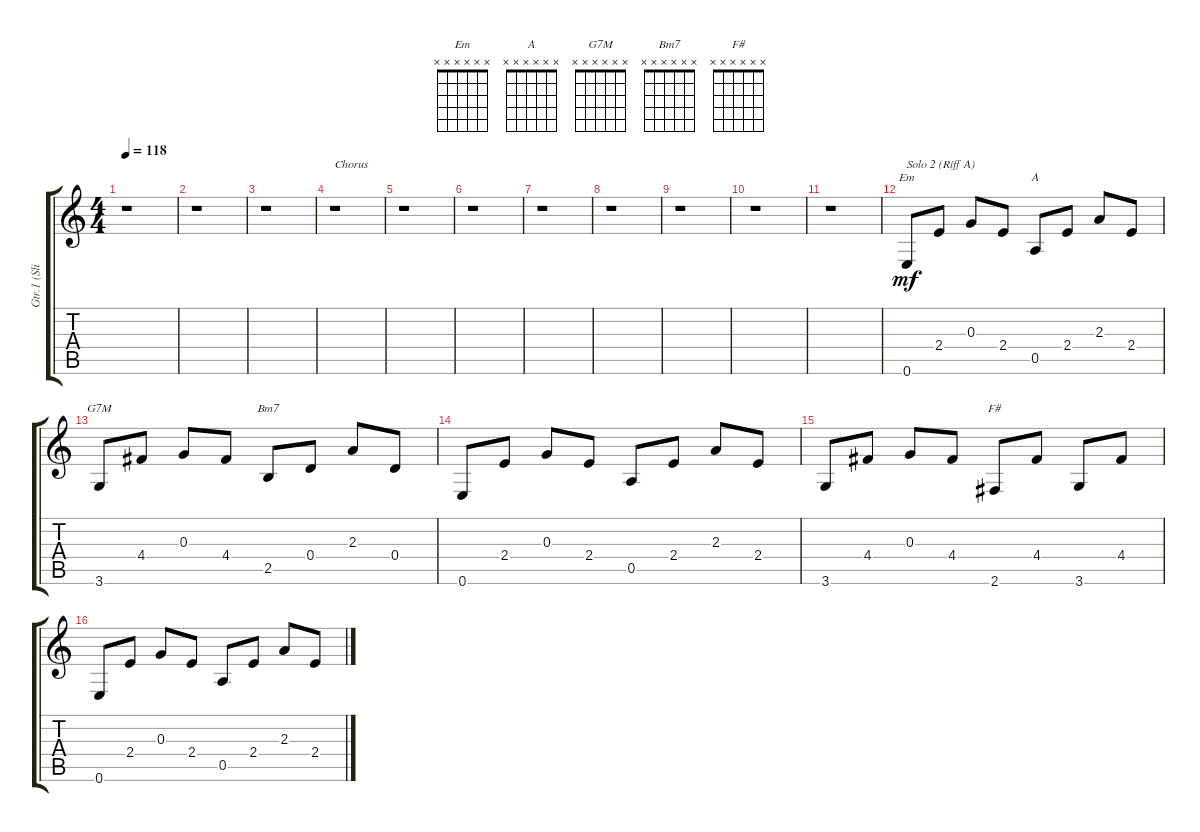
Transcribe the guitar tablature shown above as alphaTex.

\track ("Gtr.1 (Slight dist.)" "Gtr.1 (Sli") {instrument overdrivenguitar}
\staff {score tabs}
\tuning (E4 B3 G3 D3 A2 E2) {hide}
\chord ("Em" x x x x x x) {firstfret 0}
\chord ("A" x x x x x x) {firstfret 0}
\chord ("G7M" x x x x x x) {firstfret 0}
\chord ("Bm7" x x x x x x) {firstfret 0}
\chord ("F#" x x x x x x) {firstfret 0}
\ts (4 4)
\tempo 118
\clef g2
\ks c
r.1{dy mf} |
r.1 |
r.1 |
r.1{txt "Chorus"} |
r.1 |
r.1 |
r.1 |
r.1 |
r.1 |
r.1 |
r.1 |
0.6.8{ch "Em" txt "Solo 2 (Riff A)"} 2.4.8 0.3.8 2.4.8 0.5.8{ch "A"} 2.4.8 2.3.8 2.4.8 |
3.6.8{ch "G7M"} 4.4.8 0.3.8 4.4.8 2.5.8{ch "Bm7"} 0.4.8 2.3.8 0.4.8 |
0.6.8 2.4.8 0.3.8 2.4.8 0.5.8 2.4.8 2.3.8 2.4.8 |
3.6.8 4.4.8 0.3.8 4.4.8 2.6.8{ch "F#"} 4.4.8 3.6.8 4.4.8 |
0.6.8 2.4.8 0.3.8 2.4.8 0.5.8 2.4.8 2.3.8 2.4.8
